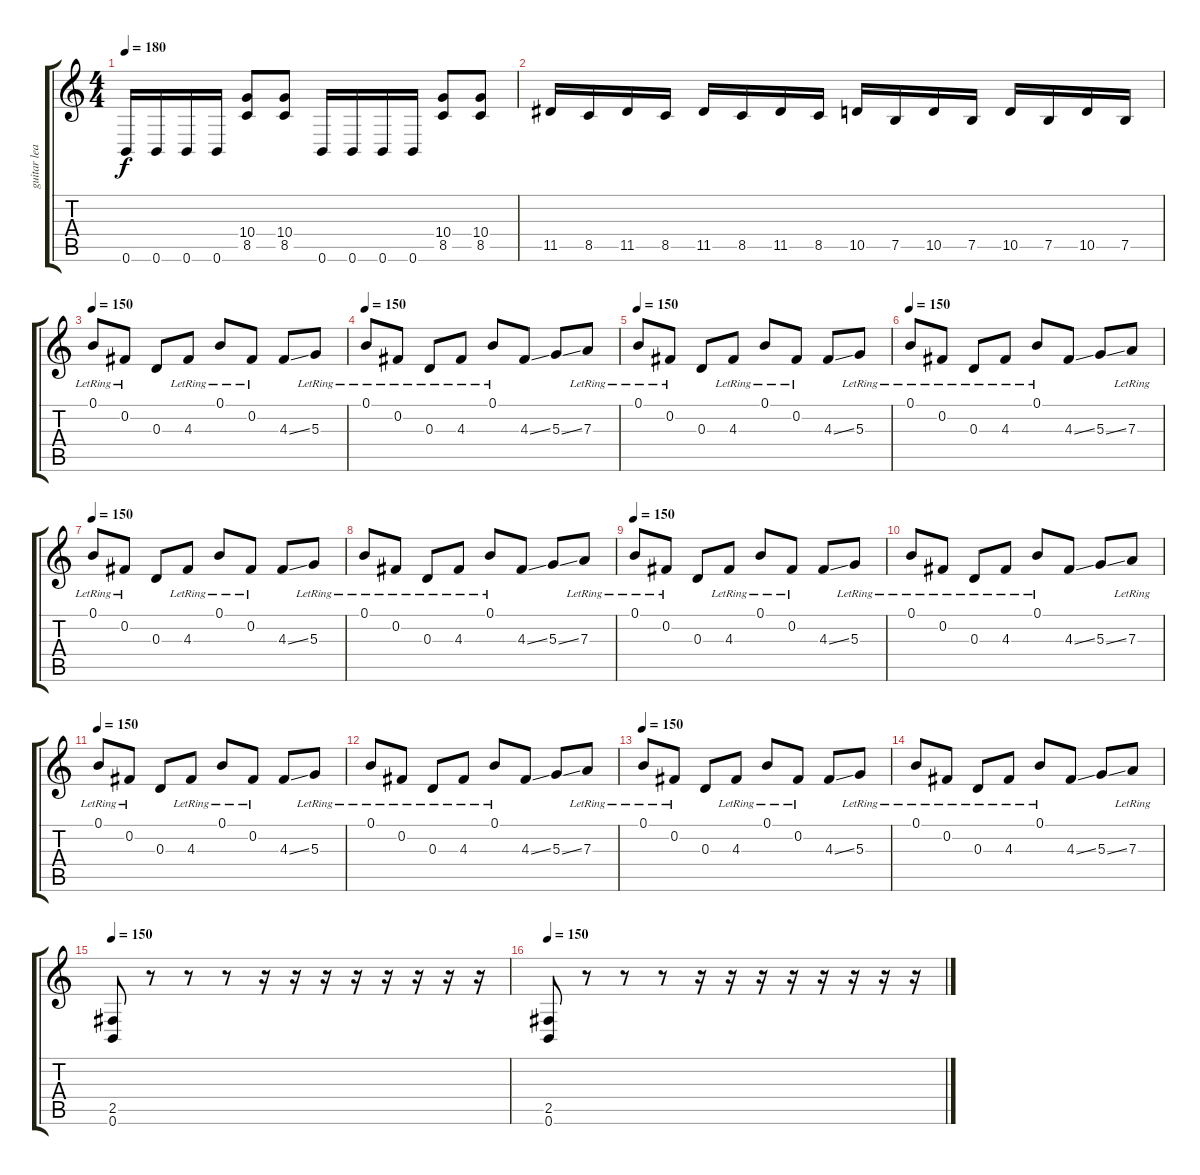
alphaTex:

\track ("guitar lead" "guitar lea") {instrument distortionguitar}
\staff {score tabs}
\tuning (B3 Gb3 D3 A2 E2 B1) {hide}
\ts (4 4)
\tempo 180
\clef g2
\ks c
0.6.16{dy f} 0.6.16 0.6.16 0.6.16 (10.4 8.5).8 (10.4 8.5).8 0.6.16 0.6.16 0.6.16 0.6.16 (10.4 8.5).8 (10.4 8.5).8 |
11.5.16 8.5.16 11.5.16 8.5.16 11.5.16 8.5.16 11.5.16 8.5.16 10.5.16 7.5.16 10.5.16 7.5.16 10.5.16 7.5.16 10.5.16 7.5.16 |
\tempo 120
\tempo 150
0.1{lr}.8{balance 8 instrument electricguitarclean} 0.2{lr}.8 0.3.8 4.3{lr}.8 0.1{lr}.8 0.2{lr}.8 4.3{ss}.8 5.3{lr}.8 |
\tempo 150
0.1{lr}.8 0.2{lr}.8 0.3{lr}.8 4.3{lr}.8 0.1{lr}.8 4.3{ss}.8 5.3{ss}.8 7.3{lr}.8 |
\tempo 120
\tempo 150
0.1{lr}.8{balance 8 instrument electricguitarclean} 0.2{lr}.8 0.3.8 4.3{lr}.8 0.1{lr}.8 0.2{lr}.8 4.3{ss}.8 5.3{lr}.8 |
\tempo 150
0.1{lr}.8 0.2{lr}.8 0.3{lr}.8 4.3{lr}.8 0.1{lr}.8 4.3{ss}.8 5.3{ss}.8 7.3{lr}.8 |
\tempo 150
0.1{lr}.8{balance 8 instrument electricguitarclean} 0.2{lr}.8 0.3.8 4.3{lr}.8 0.1{lr}.8 0.2{lr}.8 4.3{ss}.8 5.3{lr}.8 |
0.1{lr}.8 0.2{lr}.8 0.3{lr}.8 4.3{lr}.8 0.1{lr}.8 4.3{ss}.8 5.3{ss}.8 7.3{lr}.8 |
\tempo 150
0.1{lr}.8{balance 8 instrument electricguitarclean} 0.2{lr}.8 0.3.8 4.3{lr}.8 0.1{lr}.8 0.2{lr}.8 4.3{ss}.8 5.3{lr}.8 |
0.1{lr}.8 0.2{lr}.8 0.3{lr}.8 4.3{lr}.8 0.1{lr}.8 4.3{ss}.8 5.3{ss}.8 7.3{lr}.8 |
\tempo 150
0.1{lr}.8{balance 8 instrument electricguitarclean} 0.2{lr}.8 0.3.8 4.3{lr}.8 0.1{lr}.8 0.2{lr}.8 4.3{ss}.8 5.3{lr}.8 |
0.1{lr}.8 0.2{lr}.8 0.3{lr}.8 4.3{lr}.8 0.1{lr}.8 4.3{ss}.8 5.3{ss}.8 7.3{lr}.8 |
\tempo 150
0.1{lr}.8{balance 8 instrument electricguitarclean} 0.2{lr}.8 0.3.8 4.3{lr}.8 0.1{lr}.8 0.2{lr}.8 4.3{ss}.8 5.3{lr}.8 |
0.1{lr}.8 0.2{lr}.8 0.3{lr}.8 4.3{lr}.8 0.1{lr}.8 4.3{ss}.8 5.3{ss}.8 7.3{lr}.8 |
\tempo 150
(2.5 0.6).8{volume 16 balance 0 instrument distortionguitar} r.8 r.8 r.8 r.16 r.16 r.16 r.16 r.16 r.16 r.16 r.16 |
\tempo 150
(2.5 0.6).8{volume 16 balance 0 instrument distortionguitar} r.8 r.8 r.8 r.16 r.16 r.16 r.16 r.16 r.16 r.16 r.16
